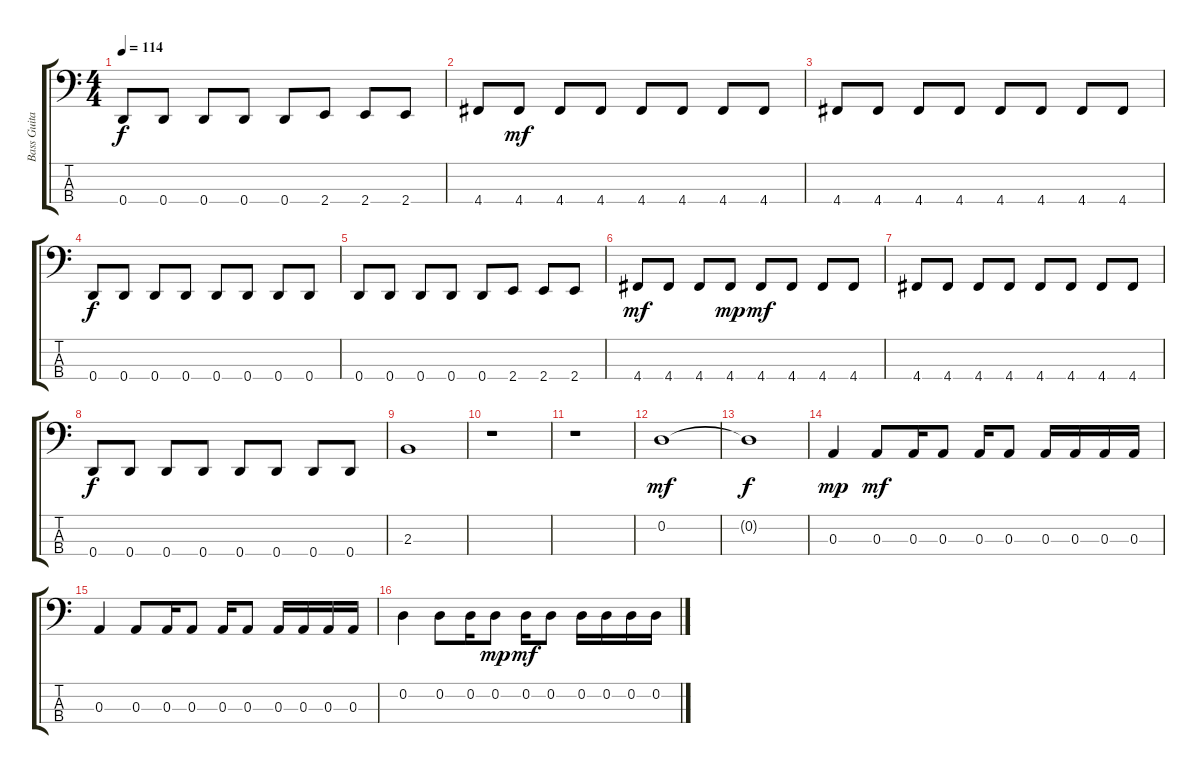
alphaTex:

\track ("Bass Guitar" "Bass Guita") {instrument electricbassfinger}
\staff {score tabs}
\tuning (G2 D2 A1 D1) {hide}
\ts (4 4)
\tempo 114
\clef f4
\ks c
0.4.8{dy f} 0.4.8 0.4.8 0.4.8 0.4.8 2.4.8 2.4.8 2.4.8 |
4.4.8 4.4.8{dy mf} 4.4.8 4.4.8 4.4.8 4.4.8 4.4.8 4.4.8 |
4.4.8 4.4.8 4.4.8 4.4.8 4.4.8 4.4.8 4.4.8 4.4.8 |
0.4.8{dy f} 0.4.8 0.4.8 0.4.8 0.4.8 0.4.8 0.4.8 0.4.8 |
0.4.8 0.4.8 0.4.8 0.4.8 0.4.8 2.4.8 2.4.8 2.4.8 |
4.4.8{dy mf} 4.4.8 4.4.8 4.4.8{dy mp} 4.4.8{dy mf} 4.4.8 4.4.8 4.4.8 |
4.4.8 4.4.8 4.4.8 4.4.8 4.4.8 4.4.8 4.4.8 4.4.8 |
0.4.8{dy f} 0.4.8 0.4.8 0.4.8 0.4.8 0.4.8 0.4.8 0.4.8 |
2.3.1 |
r.1 |
r.1 |
0.2.1{dy mf} |
0.2{t}.1{dy f} |
0.3.4{dy mp} 0.3.8{dy mf} 0.3.16 0.3.8 0.3.16 0.3.8 0.3.16 0.3.16 0.3.16 0.3.16 |
0.3.4 0.3.8 0.3.16 0.3.8 0.3.16 0.3.8 0.3.16 0.3.16 0.3.16 0.3.16 |
0.2.4 0.2.8 0.2.16 0.2.8{dy mp} 0.2.16{dy mf} 0.2.8 0.2.16 0.2.16 0.2.16 0.2.16
